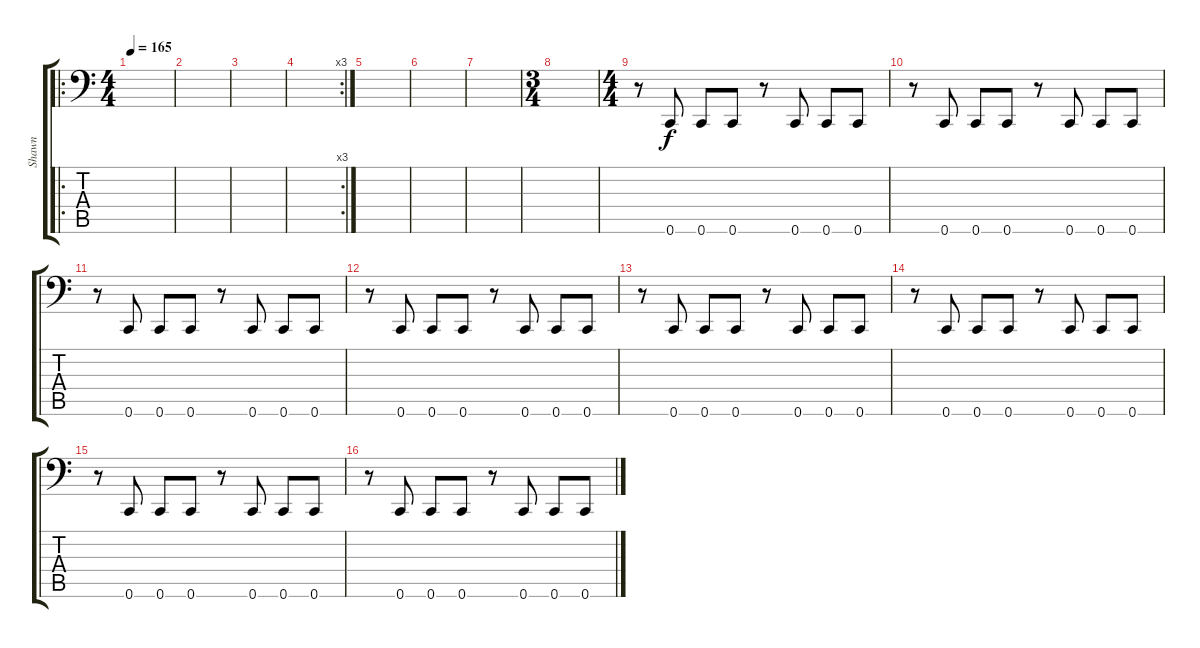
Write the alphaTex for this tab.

\track ("Shawn" "Shawn") {instrument electricbasspick}
\staff {score tabs}
\tuning (D3 A2 F2 C2 A1 C1) {hide}
\ro
\ts (4 4)
\tempo 165
\clef f4
\ks c
|
|
|
\rc 3
|
|
|
|
\ts (3 4)
|
\ts (4 4)
r.8 0.6.8 0.6.8 0.6.8 r.8 0.6.8 0.6.8 0.6.8 |
r.8 0.6.8 0.6.8 0.6.8 r.8 0.6.8 0.6.8 0.6.8 |
r.8 0.6.8 0.6.8 0.6.8 r.8 0.6.8 0.6.8 0.6.8 |
r.8 0.6.8 0.6.8 0.6.8 r.8 0.6.8 0.6.8 0.6.8 |
r.8 0.6.8 0.6.8 0.6.8 r.8 0.6.8 0.6.8 0.6.8 |
r.8 0.6.8 0.6.8 0.6.8 r.8 0.6.8 0.6.8 0.6.8 |
r.8 0.6.8 0.6.8 0.6.8 r.8 0.6.8 0.6.8 0.6.8 |
r.8 0.6.8 0.6.8 0.6.8 r.8 0.6.8 0.6.8 0.6.8
